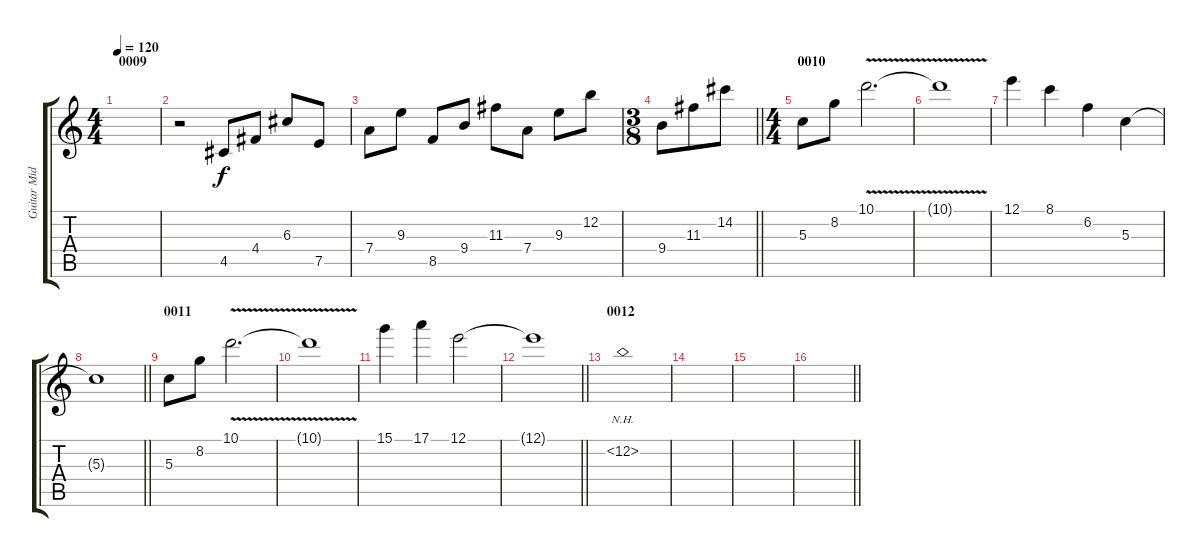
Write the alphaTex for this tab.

\track ("Guitar Mid" "Guitar Mid") {instrument distortionguitar}
\staff {score tabs}
\tuning (E4 B3 G3 D3 A2 E2) {hide}
\ts (4 4)
\section ("" "0009")
\tempo 120
\clef g2
\ks c
|
r.2 4.5.8 4.4.8 6.3.8 7.5.8 |
7.4.8 9.3.8 8.5.8 9.4.8 11.3.8 7.4.8 9.3.8 12.2.8 |
\ts (3 8)
\barLineRight lightlight
9.4.8 11.3.8 14.2.8 |
\ts (4 4)
\section ("" "0010")
5.3.8 8.2.8 10.1{v}.2{d} |
10.1{t}.1 |
12.1.4 8.1.4 6.2.4 5.3.4 |
\barLineRight lightlight
5.3{t}.1 |
\section ("" "0011")
5.3.8 8.2.8 10.1{v}.2{d} |
10.1{t}.1 |
15.1.4 17.1.4 12.1.2 |
\barLineRight lightlight
12.1{t}.1 |
\section ("" "0012")
12.2{nh}.1 |
|
|
\barLineRight lightlight
